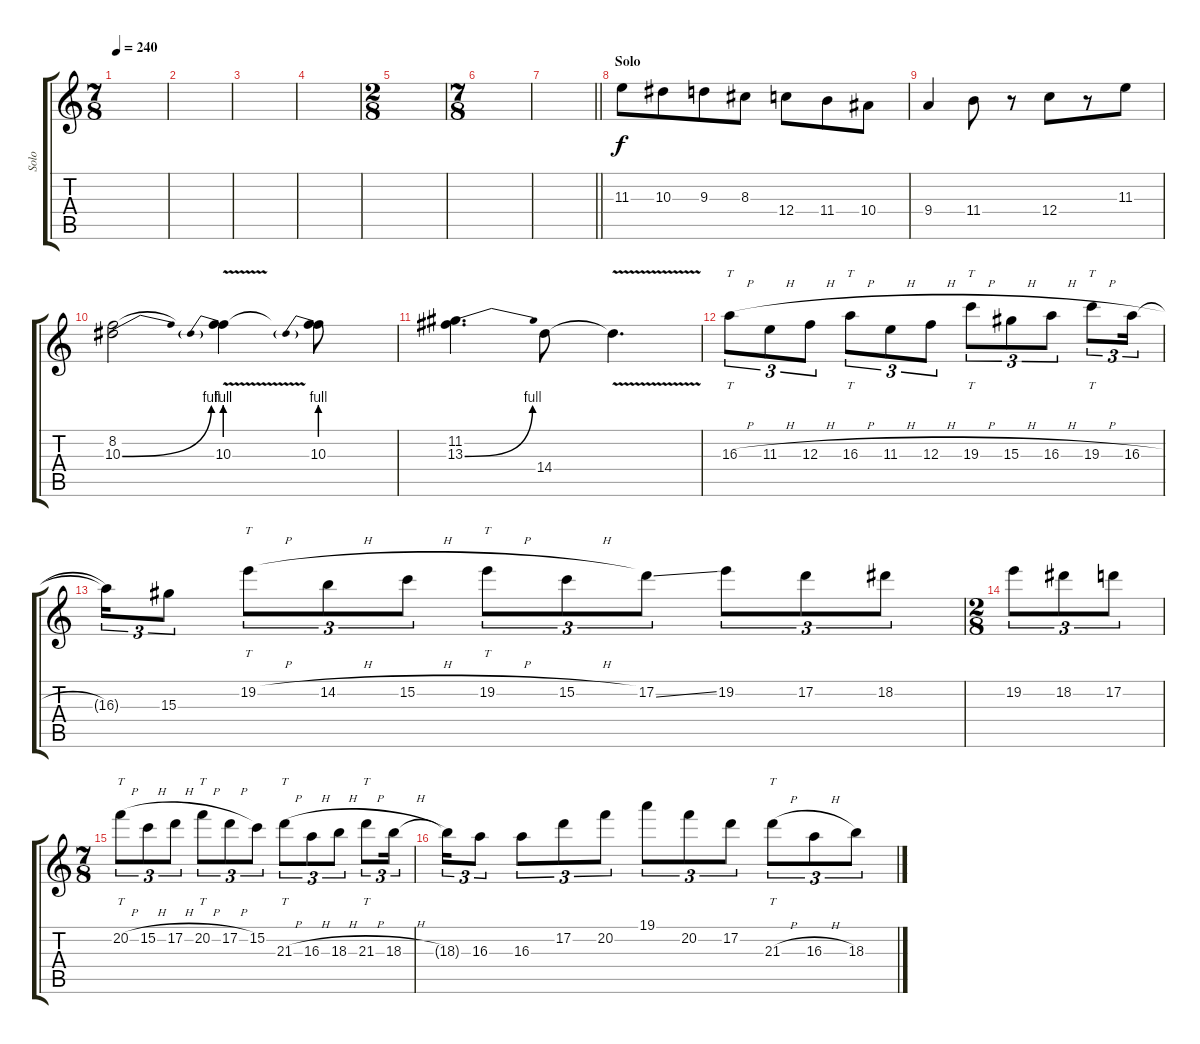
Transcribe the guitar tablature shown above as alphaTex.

\track ("Solo" "Solo") {instrument distortionguitar}
\staff {score tabs}
\tuning (D4 A3 F3 C3 G2 D2) {hide}
\ts (7 8)
\tempo 240
\clef g2
\ks c
|
|
|
|
\ts (2 8)
|
\ts (7 8)
|
\barLineRight lightlight
|
\section ("" "Solo")
11.3.8 10.3.8 9.3.8 8.3.8 12.4.8 11.4.8 10.4.8 |
9.4.4 11.4.8 r.8 12.4.8 r.8 11.3.8 |
(8.2 10.3{be (bend 0 0 60 4)}).2 (8.2{t} 10.3{be (prebend 0 4 60 4) v}).4 (8.2{t} 10.3{be (prebend 0 4 60 4)}).8 |
(11.2 13.3{be (bend 0 0 60 4)}).4{d} 14.4.8 14.4{v t}.4{d} |
16.3{h}.8{tt tu (3 2)} 11.3{h}.8{tu (3 2)} 12.3{h}.8{tu (3 2)} 16.3{h}.8{tt tu (3 2)} 11.3{h}.8{tu (3 2)} 12.3{h}.8{tu (3 2)} 19.3{h}.8{tt tu (3 2)} 15.3{h}.8{tu (3 2)} 16.3{h}.8{tu (3 2)} 19.3{h}.8{tt tu (3 2)} 16.3{h}.16{tu (3 2)} |
16.3{t}.16{tu (3 2)} 15.3.8{tu (3 2)} 19.2{h}.8{tt tu (3 2)} 14.2{h}.8{tu (3 2)} 15.2{h}.8{tu (3 2)} 19.2{h}.8{tt tu (3 2)} 15.2{h}.8{tu (3 2)} 17.2{ss}.8{tu (3 2)} 19.2.8{tu (3 2)} 17.2.8{tu (3 2)} 18.2.8{tu (3 2)} |
\ts (2 8)
19.2.8{tu (3 2)} 18.2.8{tu (3 2)} 17.2.8{tu (3 2)} |
\ts (7 8)
20.2{h}.8{tt tu (3 2)} 15.2{h}.8{tu (3 2)} 17.2{h}.8{tu (3 2)} 20.2{h}.8{tt tu (3 2)} 17.2{h}.8{tu (3 2)} 15.2.8{tu (3 2)} 21.3{h}.8{tt tu (3 2)} 16.3{h}.8{tu (3 2)} 18.3{h}.8{tu (3 2)} 21.3{h}.8{tt tu (3 2)} 18.3{h}.16{tu (3 2)} |
18.3{t}.16{tu (3 2)} 16.3.8{tu (3 2)} 16.3.8{tu (3 2)} 17.2.8{tu (3 2)} 20.2.8{tu (3 2)} 19.1.8{tu (3 2)} 20.2.8{tu (3 2)} 17.2.8{tu (3 2)} 21.3{h}.8{tt tu (3 2)} 16.3{h}.8{tu (3 2)} 18.3{h}.8{tu (3 2)}
